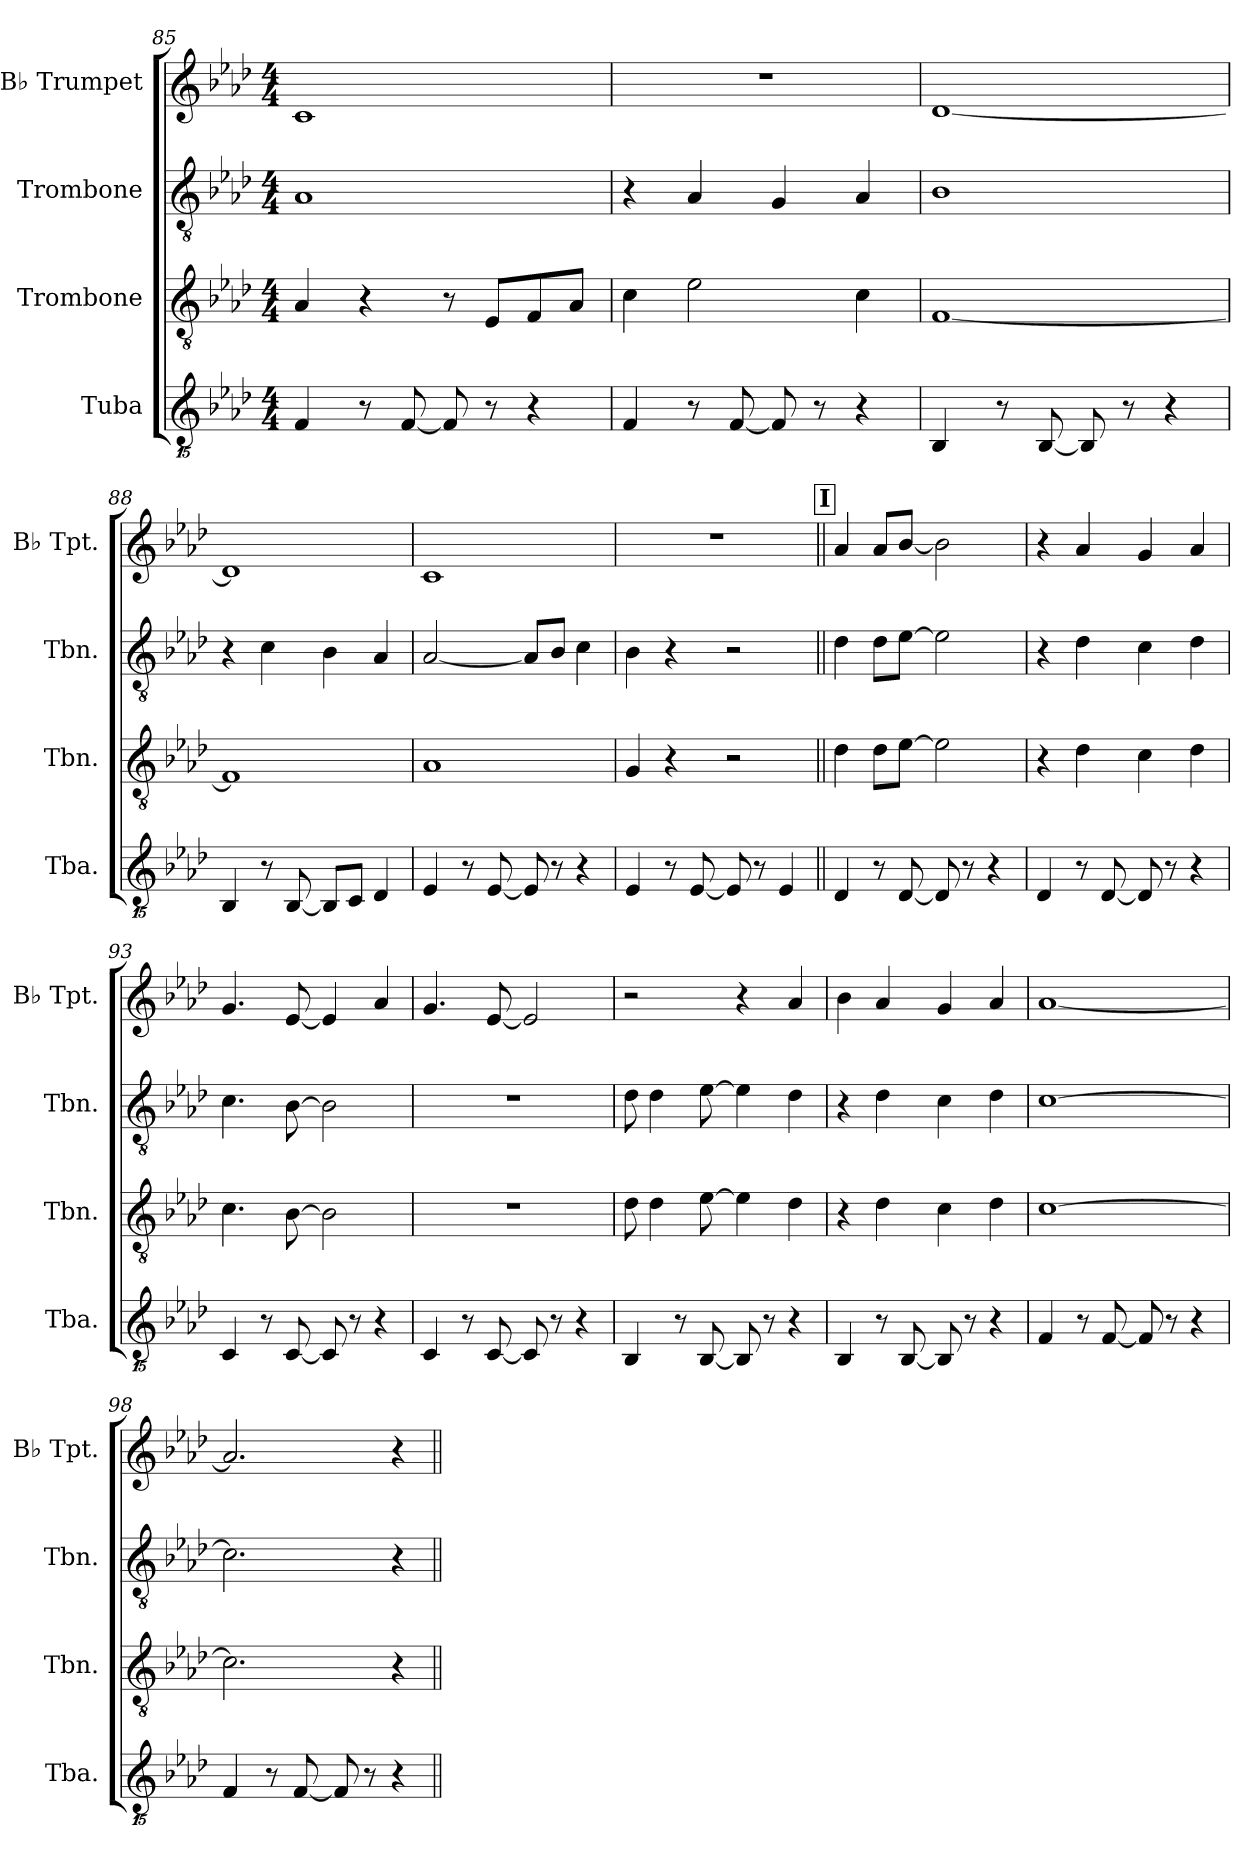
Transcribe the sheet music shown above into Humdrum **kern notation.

**kern	**kern	**kern	**kern
*part4	*part3	*part2	*part1
*staff4	*staff3	*staff2	*staff1
*I"Tuba	*I"Trombone	*I"Trombone	*I"B♭ Trumpet
*I'Tba.	*I'Tbn.	*I'Tbn.	*I'B♭ Tpt.
*clefGvv2	*clefGv2	*clefGv2	*clefG2
*k[b-e-a-d-]	*k[b-e-a-d-]	*k[b-e-a-d-]	*k[b-e-a-d-]
*M4/4	*M4/4	*M4/4	*M4/4
=85	=85	=85	=85
4FF	4A-	1A-	1c
8r	4r	.	.
[8FF	.	.	.
8FF]	8r	.	.
8r	8E-L	.	.
4r	8F	.	.
.	8A-J	.	.
=86	=86	=86	=86
4FF	4c	4r	1r
8r	2e-	4A-	.
[8FF	.	.	.
8FF]	.	4G	.
8r	.	.	.
4r	4c	4A-	.
=87	=87	=87	=87
4BBB-	[1F	1B-	[1d-
8r	.	.	.
[8BBB-	.	.	.
8BBB-]	.	.	.
8r	.	.	.
4r	.	.	.
=88	=88	=88	=88
4BBB-	1F]	4r	1d-]
8r	.	4c	.
[8BBB-	.	.	.
8BBB-L]	.	4B-	.
8CCJ	.	.	.
4DD-	.	4A-	.
=89	=89	=89	=89
4EE-	1A-	[2A-	1c
8r	.	.	.
[8EE-	.	.	.
8EE-]	.	8A-L]	.
8r	.	8B-J	.
4r	.	4c	.
=90	=90	=90	=90
4EE-	4G	4B-	1r
8r	4r	4r	.
[8EE-	.	.	.
8EE-]	2r	2r	.
8r	.	.	.
4EE-	.	.	.
!!LO:REH:place=s1:a:B:fs=14:t=I
=91||	=91||	=91||	=91||
4DD-	4d-	4d-	4a-
8r	8d-L	8d-L	8a-L
[8DD-	[8e-J	[8e-J	[8b-J
8DD-]	2e-]	2e-]	2b-]
8r	.	.	.
4r	.	.	.
=92	=92	=92	=92
4DD-	4r	4r	4r
8r	4d-	4d-	4a-
[8DD-	.	.	.
8DD-]	4c	4c	4g
8r	.	.	.
4r	4d-	4d-	4a-
=93	=93	=93	=93
4CC	4.c	4.c	4.g
8r	.	.	.
[8CC	[8B-	[8B-	[8e-
8CC]	2B-]	2B-]	4e-]
8r	.	.	.
4r	.	.	4a-
=94	=94	=94	=94
4CC	1r	1r	4.g
8r	.	.	.
[8CC	.	.	[8e-
8CC]	.	.	2e-]
8r	.	.	.
4r	.	.	.
=95	=95	=95	=95
4BBB-	8d-	8d-	2r
.	4d-	4d-	.
8r	.	.	.
[8BBB-	[8e-	[8e-	.
8BBB-]	4e-]	4e-]	4r
8r	.	.	.
4r	4d-	4d-	4a-
=96	=96	=96	=96
4BBB-	4r	4r	4b-
8r	4d-	4d-	4a-
[8BBB-	.	.	.
8BBB-]	4c	4c	4g
8r	.	.	.
4r	4d-	4d-	4a-
=97	=97	=97	=97
4FF	[1c	[1c	[1a-
8r	.	.	.
[8FF	.	.	.
8FF]	.	.	.
8r	.	.	.
4r	.	.	.
=98	=98	=98	=98
4FF	2.c]	2.c]	2.a-]
8r	.	.	.
[8FF	.	.	.
8FF]	.	.	.
8r	.	.	.
4r	4r	4r	4r
=||	=||	=||	=||
*-	*-	*-	*-
